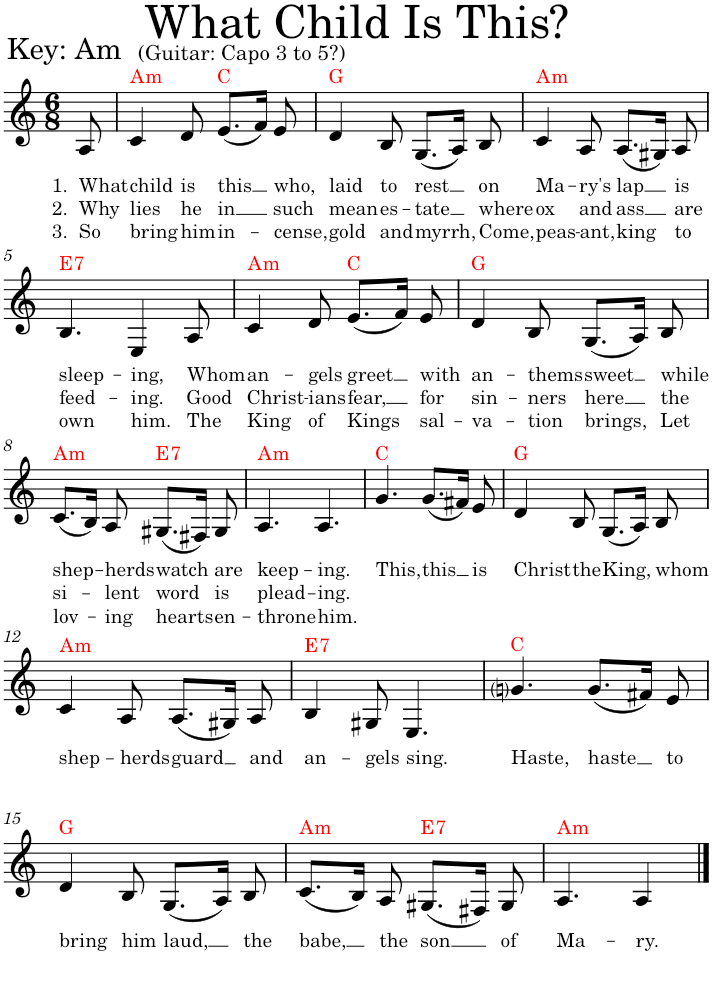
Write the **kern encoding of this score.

**kern	**text	**text	**text	**harte
*part1	*part1	*part1	*part1	*part1
*staff1	*staff1	*staff1	*staff1	*
*I"Soprano	*	*	*	*
*clefG2	*	*	*	*
*k[]	*	*	*	*
*M6/8	*	*	*	*
=1	=1	=1	=1	=1
!	!LO:LY:b	!LO:LY:b	!LO:LY:b	!
8A/	1. What	2. Why	3. So	.
=2	=2	=2	=2	=2
!	!LO:LY:b	!LO:LY:b	!LO:LY:b	!LO:H:kt=m
4c/	child	lies	bring	A:min
!	!LO:LY:b	!LO:LY:b	!LO:LY:b	!
8d/	is	he	him	.
!	!LO:LY:b	!LO:LY:b	!LO:LY:b	!
(8.e/L	this	in	in-	C:maj
16f/Jk)	.	.	.	.
!	!LO:LY:b	!LO:LY:b	!LO:LY:b	!
8e/	who,	such	-cense,	.
=3	=3	=3	=3	=3
!	!LO:LY:b	!LO:LY:b	!LO:LY:b	!
4d/	laid	mean	gold	G:maj
!	!LO:LY:b	!LO:LY:b	!LO:LY:b	!
8B/	to	es-	and	.
!	!LO:LY:b	!LO:LY:b	!LO:LY:b	!
(8.G/L	rest	-tate	myrrh,	.
16A/Jk)	.	.	.	.
!	!LO:LY:b	!LO:LY:b	!LO:LY:b	!
8B/	on	where	Come,	.
=4	=4	=4	=4	=4
!	!LO:LY:b	!LO:LY:b	!LO:LY:b	!LO:H:kt=m
4c/	Ma-	ox	peas-	A:min
!	!LO:LY:b	!LO:LY:b	!LO:LY:b	!
8A/	-ry's	and	-ant,	.
!	!LO:LY:b	!LO:LY:b	!LO:LY:b	!
(8.A/L	lap	ass	king	.
16G#X/Jk)	.	.	.	.
!	!LO:LY:b	!LO:LY:b	!LO:LY:b	!
8A/	is	are	to	.
!!LO:LB:g=z
=5	=5	=5	=5	=5
!	!LO:LY:b	!LO:LY:b	!LO:LY:b	!LO:H:kt=7
4.B/	sleep-	feed-	own	E:7
!	!LO:LY:b	!LO:LY:b	!LO:LY:b	!
4E/	-ing,	-ing.	him.	.
!	!LO:LY:b	!LO:LY:b	!LO:LY:b	!
8A/	Whom	Good	The	.
=6	=6	=6	=6	=6
!	!LO:LY:b	!LO:LY:b	!LO:LY:b	!LO:H:kt=m
4c/	an-	Christ-	King	A:min
!	!LO:LY:b	!LO:LY:b	!LO:LY:b	!
8d/	-gels	-ians	of	.
!	!LO:LY:b	!LO:LY:b	!LO:LY:b	!
(8.e/L	greet	fear,	Kings	C:maj
16f/Jk)	.	.	.	.
!	!LO:LY:b	!LO:LY:b	!LO:LY:b	!
8e/	with	for	sal-	.
=7	=7	=7	=7	=7
!	!LO:LY:b	!LO:LY:b	!LO:LY:b	!
4d/	an-	sin-	-va-	G:maj
!	!LO:LY:b	!LO:LY:b	!LO:LY:b	!
8B/	-thems	-ners	-tion	.
!	!LO:LY:b	!LO:LY:b	!LO:LY:b	!
(8.G/L	sweet	here	brings,	.
16A/Jk)	.	.	.	.
!	!LO:LY:b	!LO:LY:b	!LO:LY:b	!
8B/	while	the	Let	.
!!LO:LB:g=z
=8	=8	=8	=8	=8
!	!LO:LY:b	!LO:LY:b	!LO:LY:b	!LO:H:kt=m
(8.c/L	shep-	si-	lov-	A:min
16B/Jk)	.	.	.	.
!	!LO:LY:b	!LO:LY:b	!LO:LY:b	!
8A/	-herds	-lent	-ing	.
!	!LO:LY:b	!LO:LY:b	!LO:LY:b	!LO:H:kt=7
(8.G#X/L	watch	word	hearts	E:7
16F#X/Jk)	.	.	.	.
!	!LO:LY:b	!LO:LY:b	!LO:LY:b	!
8G#/	are	is	en-	.
=9	=9	=9	=9	=9
!	!LO:LY:b	!LO:LY:b	!LO:LY:b	!LO:H:kt=m
4.A/	keep-	plead-	-throne	A:min
!	!LO:LY:b	!LO:LY:b	!LO:LY:b	!
4.A/	-ing.	-ing.	him.	.
=10	=10	=10	=10	=10
!	!LO:LY:b	!	!	!
4.g/	This,	.	.	C:maj
!	!LO:LY:b	!	!	!
(8.g/L	this	.	.	.
16f#X/Jk)	.	.	.	.
!	!LO:LY:b	!	!	!
8e/	is	.	.	.
=11	=11	=11	=11	=11
!	!LO:LY:b	!	!	!
4d/	Christ	.	.	G:maj
!	!LO:LY:b	!	!	!
8B/	the	.	.	.
!	!LO:LY:b	!	!	!
(8.G/L	King,	.	.	.
16A/Jk)	.	.	.	.
!	!LO:LY:b	!	!	!
8B/	whom	.	.	.
!!LO:LB:g=z
=12	=12	=12	=12	=12
!	!LO:LY:b	!	!	!LO:H:kt=m
4c/	shep-	.	.	A:min
!	!LO:LY:b	!	!	!
8A/	-herds	.	.	.
!	!LO:LY:b	!	!	!
(8.A/L	guard	.	.	.
16G#X/Jk)	.	.	.	.
!	!LO:LY:b	!	!	!
8A/	and	.	.	.
=13	=13	=13	=13	=13
!	!LO:LY:b	!	!	!LO:H:kt=7
4B/	an-	.	.	E:7
!	!LO:LY:b	!	!	!
8G#X/	-gels	.	.	.
!	!LO:LY:b	!	!	!
4.E/	sing.	.	.	.
=14	=14	=14	=14	=14
!	!LO:LY:b	!	!	!
4.gni/	Haste,	.	.	C:maj
!	!LO:LY:b	!	!	!
(8.g/L	haste	.	.	.
16f#X/Jk)	.	.	.	.
!	!LO:LY:b	!	!	!
8e/	to	.	.	.
!!LO:LB:g=z
=15	=15	=15	=15	=15
!	!LO:LY:b	!	!	!
4d/	bring	.	.	G:maj
!	!LO:LY:b	!	!	!
8B/	him	.	.	.
!	!LO:LY:b	!	!	!
(8.G/L	laud,	.	.	.
16A/Jk)	.	.	.	.
!	!LO:LY:b	!	!	!
8B/	the	.	.	.
=16	=16	=16	=16	=16
!	!LO:LY:b	!	!	!LO:H:kt=m
(8.c/L	babe,	.	.	A:min
16B/Jk)	.	.	.	.
!	!LO:LY:b	!	!	!
8A/	the	.	.	.
!	!LO:LY:b	!	!	!LO:H:kt=7
(8.G#X/L	son	.	.	E:7
16F#X/Jk)	.	.	.	.
!	!LO:LY:b	!	!	!
8G#/	of	.	.	.
=17	=17	=17	=17	=17
!	!LO:LY:b	!	!	!LO:H:kt=m
4.A/	Ma-	.	.	A:min
!	!LO:LY:b	!	!	!
4A/	-ry.	.	.	.
==	==	==	==	==
*-	*-	*-	*-	*-
